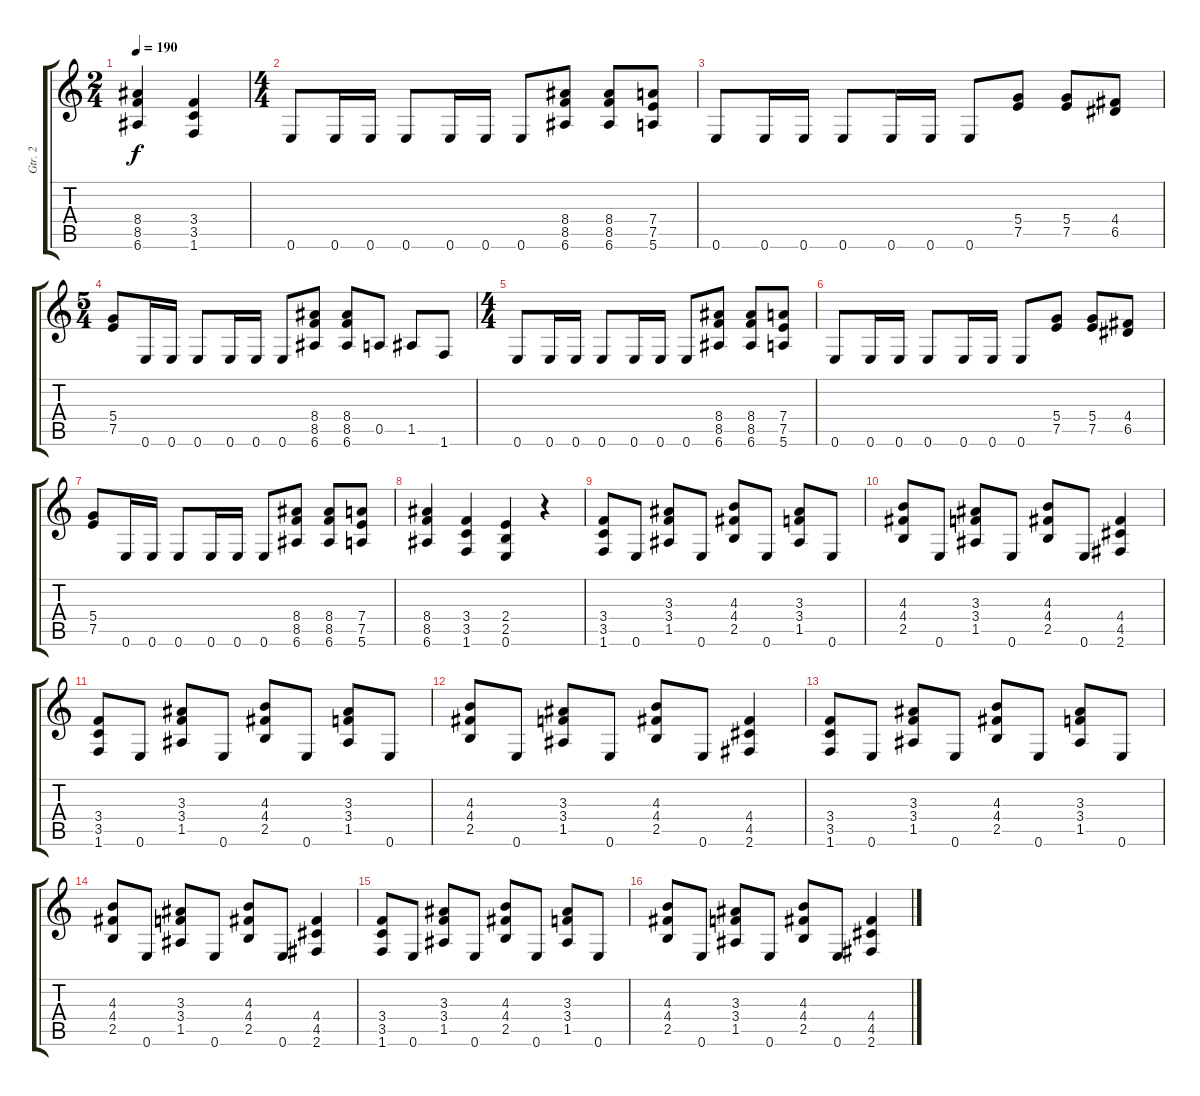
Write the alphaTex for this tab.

\track ("Gtr. 2" "Gtr. 2") {instrument distortionguitar}
\staff {score tabs}
\tuning (E4 B3 G3 D3 A2 E2) {hide}
\ts (2 4)
\tempo 190
\clef g2
\ks c
(8.4 8.5 6.6).4{dy f} (3.4 3.5 1.6).4 |
\ts (4 4)
0.6.8 0.6.16 0.6.16 0.6.8 0.6.16 0.6.16 0.6.8 (8.4 8.5 6.6).8 (8.4 8.5 6.6).8 (7.4 7.5 5.6).8 |
0.6.8 0.6.16 0.6.16 0.6.8 0.6.16 0.6.16 0.6.8 (5.4 7.5).8 (5.4 7.5).8 (4.4 6.5).8 |
\ts (5 4)
(5.4 7.5).8 0.6.16 0.6.16 0.6.8 0.6.16 0.6.16 0.6.8 (8.4 8.5 6.6).8 (8.4 8.5 6.6).8 0.5.8 1.5.8 1.6.8 |
\ts (4 4)
0.6.8 0.6.16 0.6.16 0.6.8 0.6.16 0.6.16 0.6.8 (8.4 8.5 6.6).8 (8.4 8.5 6.6).8 (7.4 7.5 5.6).8 |
0.6.8 0.6.16 0.6.16 0.6.8 0.6.16 0.6.16 0.6.8 (5.4 7.5).8 (5.4 7.5).8 (4.4 6.5).8 |
(5.4 7.5).8 0.6.16 0.6.16 0.6.8 0.6.16 0.6.16 0.6.8 (8.4 8.5 6.6).8 (8.4 8.5 6.6).8 (7.4 7.5 5.6).8 |
(8.4 8.5 6.6).4 (3.4 3.5 1.6).4 (2.4 2.5 0.6).4 r.4 |
(3.4 3.5 1.6).8 0.6.8 (3.3 3.4 1.5).8 0.6.8 (4.3 4.4 2.5).8 0.6.8 (3.3 3.4 1.5).8 0.6.8 |
(4.3 4.4 2.5).8 0.6.8 (3.3 3.4 1.5).8 0.6.8 (4.3 4.4 2.5).8 0.6.8 (4.4 4.5 2.6).4 |
(3.4 3.5 1.6).8 0.6.8 (3.3 3.4 1.5).8 0.6.8 (4.3 4.4 2.5).8 0.6.8 (3.3 3.4 1.5).8 0.6.8 |
(4.3 4.4 2.5).8 0.6.8 (3.3 3.4 1.5).8 0.6.8 (4.3 4.4 2.5).8 0.6.8 (4.4 4.5 2.6).4 |
(3.4 3.5 1.6).8 0.6.8 (3.3 3.4 1.5).8 0.6.8 (4.3 4.4 2.5).8 0.6.8 (3.3 3.4 1.5).8 0.6.8 |
(4.3 4.4 2.5).8 0.6.8 (3.3 3.4 1.5).8 0.6.8 (4.3 4.4 2.5).8 0.6.8 (4.4 4.5 2.6).4 |
(3.4 3.5 1.6).8 0.6.8 (3.3 3.4 1.5).8 0.6.8 (4.3 4.4 2.5).8 0.6.8 (3.3 3.4 1.5).8 0.6.8 |
(4.3 4.4 2.5).8 0.6.8 (3.3 3.4 1.5).8 0.6.8 (4.3 4.4 2.5).8 0.6.8 (4.4 4.5 2.6).4
